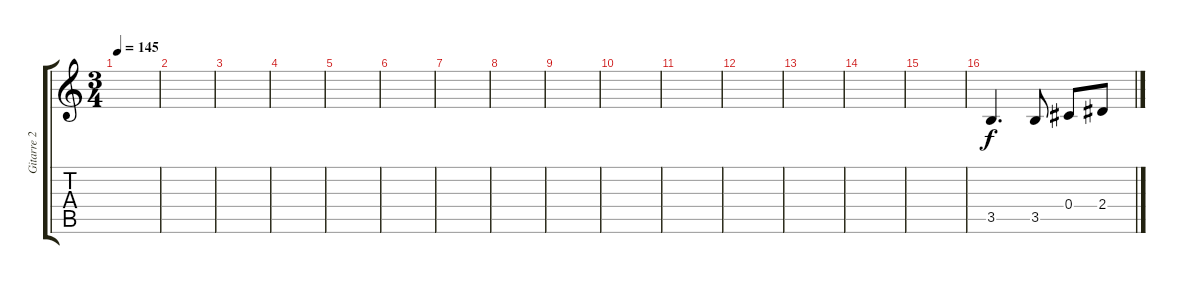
\track ("Gitarre 2" "Gitarre 2") {instrument overdrivenguitar}
\staff {score tabs}
\tuning (Eb4 Bb3 Gb3 Db3 Ab2 Eb2) {hide}
\ts (3 4)
\tempo 145
\clef g2
\ks c
|
|
|
|
|
|
|
|
|
|
|
|
|
|
|
3.5.4{d} 3.5.8 0.4.8 2.4.8
